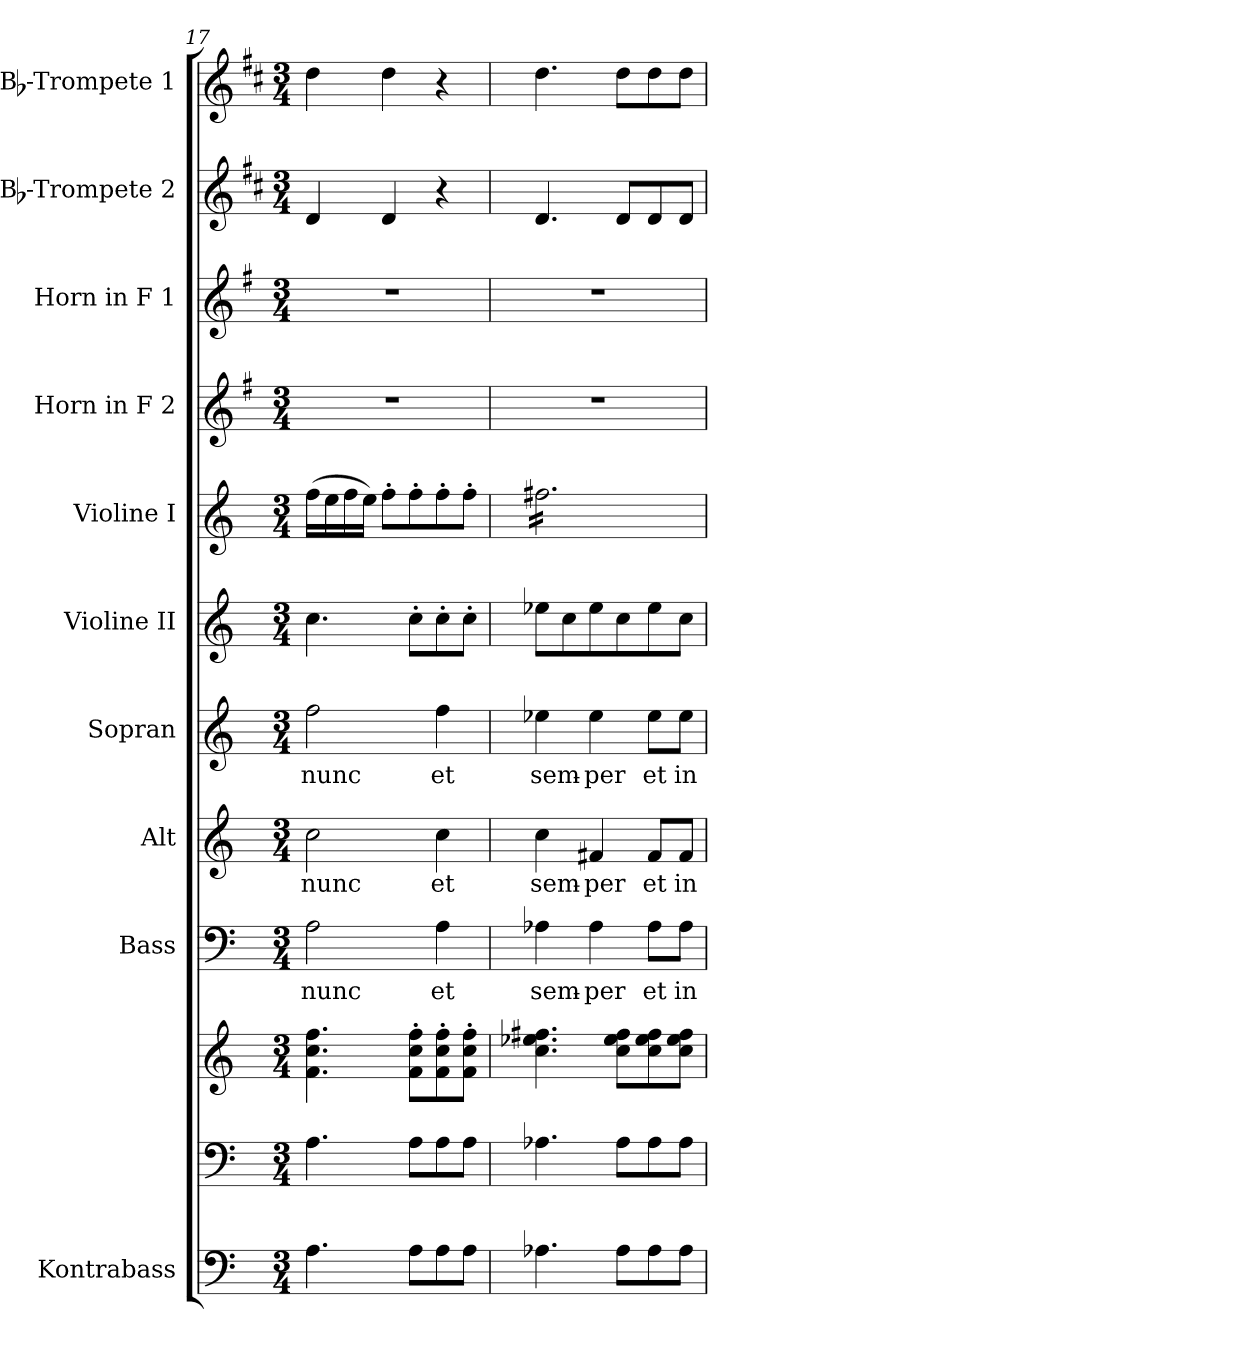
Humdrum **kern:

**kern	**kern	**kern	**kern	**text	**kern	**text	**kern	**text	**kern	**kern	**kern	**kern	**kern	**kern
*part11	*part10	*part10	*part9	*part9	*part8	*part8	*part7	*part7	*part6	*part5	*part4	*part3	*part2	*part1
*staff12	*staff11	*staff10	*staff9	*staff9	*staff8	*staff8	*staff7	*staff7	*staff6	*staff5	*staff4	*staff3	*staff2	*staff1
*I"Kontrabass	*	*	*I"Bass	*	*I"Alt	*	*I"Sopran	*	*I"Violine II	*I"Violine I	*I"Horn in F 2	*I"Horn in F 1	*I"Bb-Trompete 2	*I"Bb-Trompete 1
*I'Kb.	*	*	*I'B.	*	*I'A.	*	*I'S.	*	*I'Vl. II	*I'Vl. I	*	*	*I'Bb Trp. 2	*I'Bb Trp. 1
*clefF4	*clefF4	*clefG2	*clefF4	*	*clefG2	*	*clefG2	*	*clefG2	*clefG2	*clefG2	*clefG2	*clefG2	*clefG2
*ITrd7c12	*	*	*	*	*	*	*	*	*	*	*ITrd4c7	*ITrd4c7	*ITrd1c2	*ITrd1c2
*k[]	*k[]	*k[]	*k[]	*	*k[]	*	*k[]	*	*k[]	*k[]	*k[]	*k[]	*k[]	*k[]
*C:	*C:	*C:	*C:	*	*C:	*	*C:	*	*C:	*C:	*C:	*C:	*C:	*C:
*M3/4	*M3/4	*M3/4	*M3/4	*	*M3/4	*	*M3/4	*	*M3/4	*M3/4	*M3/4	*M3/4	*M3/4	*M3/4
=17	=17	=17	=17	=17	=17	=17	=17	=17	=17	=17	=17	=17	=17	=17
!	!	!	!	!LO:LY:b	!	!LO:LY:b	!	!LO:LY:b	!	!	!	!	!	!
4.AA\	4.A\	4.f\ 4.cc\ 4.ff\	2A\	nunc	2cc\	nunc	2ff\	nunc	4.cc\	(>16ff\LL	2.r	2.r	4c/	4cc\
.	.	.	.	.	.	.	.	.	.	16ee\	.	.	.	.
.	.	.	.	.	.	.	.	.	.	16ff\	.	.	.	.
.	.	.	.	.	.	.	.	.	.	16ee\JJ)	.	.	.	.
.	.	.	.	.	.	.	.	.	.	8ff'>\L	.	.	4c/	4cc\
8AA\L	8A\L	8f\'> 8cc\'> 8ff\'>L	.	.	.	.	.	.	8cc'>\L	8ff'>\	.	.	.	.
!	!	!	!	!LO:LY:b	!	!LO:LY:b	!	!LO:LY:b	!	!	!	!	!	!
8AA\	8A\	8f\'> 8cc\'> 8ff\'>	4A\	et	4cc\	et	4ff\	et	8cc'>\	8ff'>\	.	.	4r	4r
8AA\J	8A\J	8f\'> 8cc\'> 8ff\'>J	.	.	.	.	.	.	8cc'>\J	8ff'>\J	.	.	.	.
=18	=18	=18	=18	=18	=18	=18	=18	=18	=18	=18	=18	=18	=18	=18
!	!	!	!	!LO:LY:b	!	!LO:LY:b	!	!LO:LY:b	!	!	!	!	!	!
*	*	*	*	*	*	*	*	*	*	*tremolo	*	*	*	*
4.AA-X\	4.A-X\	4.cc\ 4.ee-X\ 4.ff#X\	4A-X\	sem-	4cc\	sem-	4ee-X\	sem-	8ee-X\L	16ff#X\LL	2.r	2.r	4.c/	4.cc\
.	.	.	.	.	.	.	.	.	.	16ff#X\	.	.	.	.
.	.	.	.	.	.	.	.	.	8cc\	16ff#X\	.	.	.	.
.	.	.	.	.	.	.	.	.	.	16ff#X\	.	.	.	.
!	!	!	!	!LO:LY:b	!	!LO:LY:b	!	!LO:LY:b	!	!	!	!	!	!
.	.	.	4A-\	-per	4f#X/	-per	4ee-\	-per	8ee-\	16ff#X\	.	.	.	.
.	.	.	.	.	.	.	.	.	.	16ff#X\	.	.	.	.
8AA-\L	8A-\L	8cc\ 8ee-\ 8ff#\L	.	.	.	.	.	.	8cc\	16ff#X\	.	.	8c/L	8cc\L
.	.	.	.	.	.	.	.	.	.	16ff#X\	.	.	.	.
!	!	!	!	!LO:LY:b	!	!LO:LY:b	!	!LO:LY:b	!	!	!	!	!	!
8AA-\	8A-\	8cc\ 8ee-\ 8ff#\	8A-\L	et	8f#/L	et	8ee-\L	et	8ee-\	16ff#X\	.	.	8c/	8cc\
.	.	.	.	.	.	.	.	.	.	16ff#X\	.	.	.	.
!	!	!	!	!LO:LY:b	!	!LO:LY:b	!	!LO:LY:b	!	!	!	!	!	!
8AA-\J	8A-\J	8cc\ 8ee-\ 8ff#\J	8A-\J	in	8f#/J	in	8ee-\J	in	8cc\J	16ff#X\	.	.	8c/J	8cc\J
.	.	.	.	.	.	.	.	.	.	16ff#X\JJ	.	.	.	.
*	*	*	*	*	*	*	*	*	*	*Xtremolo	*	*	*	*
=	=	=	=	=	=	=	=	=	=	=	=	=	=	=
*-	*-	*-	*-	*-	*-	*-	*-	*-	*-	*-	*-	*-	*-	*-
